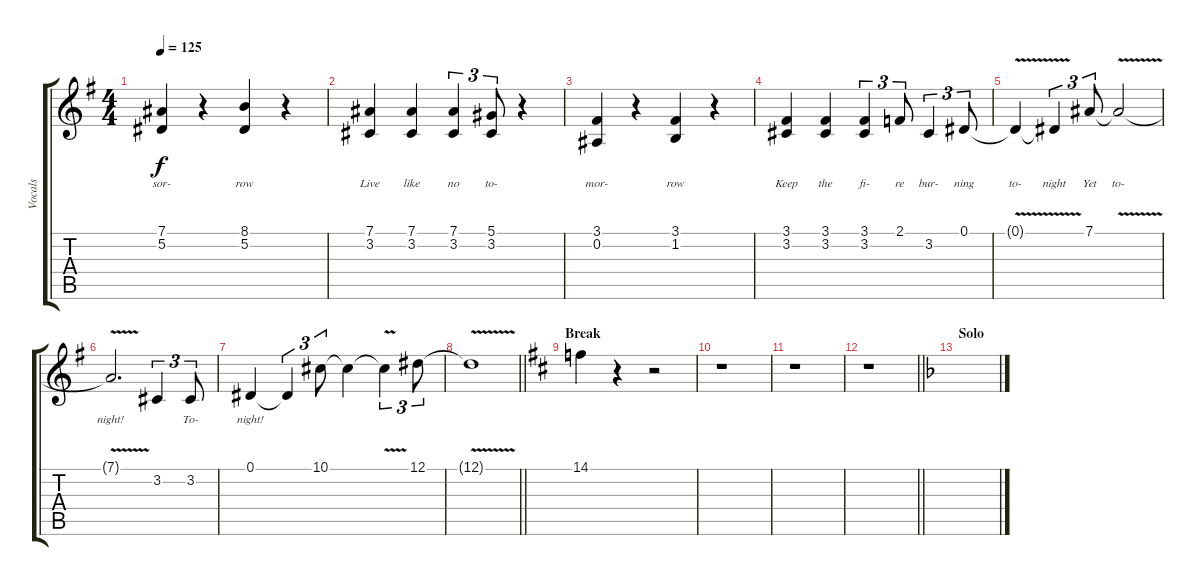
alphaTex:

\track ("Vocals" "Vocals") {instrument lead2sawtooth}
\staff {score tabs}
\tuning (Eb4 Bb3 Gb3 Db3 Ab2 Eb2) {hide}
\ts (4 4)
\tempo 125
\clef g2
\ks eminor
(7.1 5.2).4{lyrics (0 "sor-") lyrics (1 "") lyrics (2 "") lyrics (3 "") lyrics (4 "") dy f} r.4 (8.1 5.2).4{lyrics (0 "row") lyrics (1 "") lyrics (2 "") lyrics (3 "") lyrics (4 "")} r.4 |
(7.1 3.2).4{lyrics (0 "Live") lyrics (1 "") lyrics (2 "") lyrics (3 "") lyrics (4 "")} (7.1 3.2).4{lyrics (0 "like") lyrics (1 "") lyrics (2 "") lyrics (3 "") lyrics (4 "")} (7.1 3.2).4{tu (3 2) lyrics (0 "no") lyrics (1 "") lyrics (2 "") lyrics (3 "") lyrics (4 "")} (5.1 3.2).8{tu (3 2) lyrics (0 "to-") lyrics (1 "") lyrics (2 "") lyrics (3 "") lyrics (4 "")} r.4 |
(3.1 0.2).4{lyrics (0 "mor-") lyrics (1 "") lyrics (2 "") lyrics (3 "") lyrics (4 "")} r.4 (3.1 1.2).4{lyrics (0 "row") lyrics (1 "") lyrics (2 "") lyrics (3 "") lyrics (4 "")} r.4 |
(3.1 3.2).4{lyrics (0 "Keep") lyrics (1 "") lyrics (2 "") lyrics (3 "") lyrics (4 "")} (3.1 3.2).4{lyrics (0 "the") lyrics (1 "") lyrics (2 "") lyrics (3 "") lyrics (4 "")} (3.1 3.2).4{tu (3 2) lyrics (0 "fi-") lyrics (1 "") lyrics (2 "") lyrics (3 "") lyrics (4 "")} 2.1.8{tu (3 2) lyrics (0 "re") lyrics (1 "") lyrics (2 "") lyrics (3 "") lyrics (4 "")} 3.2.4{tu (3 2) lyrics (0 "bur-") lyrics (1 "") lyrics (2 "") lyrics (3 "") lyrics (4 "")} 0.1.8{tu (3 2) lyrics (0 "ning") lyrics (1 "") lyrics (2 "") lyrics (3 "") lyrics (4 "")} |
0.1{v t}.4{lyrics (0 "to-") lyrics (1 "") lyrics (2 "") lyrics (3 "") lyrics (4 "")} 0.1{t}.4{tu (3 2) lyrics (0 "night") lyrics (1 "") lyrics (2 "") lyrics (3 "") lyrics (4 "")} 7.1.8{tu (3 2) lyrics (0 "Yet") lyrics (1 "") lyrics (2 "") lyrics (3 "") lyrics (4 "")} 7.1{v t}.2{lyrics (0 "to-") lyrics (1 "") lyrics (2 "") lyrics (3 "") lyrics (4 "")} |
7.1{t}.2{d lyrics (0 "night!") lyrics (1 "") lyrics (2 "") lyrics (3 "") lyrics (4 "")} 3.2.4{tu (3 2) lyrics (0 "") lyrics (1 "") lyrics (2 "") lyrics (3 "") lyrics (4 "")} 3.2.8{tu (3 2) lyrics (0 "To-") lyrics (1 "") lyrics (2 "") lyrics (3 "") lyrics (4 "")} |
0.1.4{lyrics (0 "night!") lyrics (1 "") lyrics (2 "") lyrics (3 "") lyrics (4 "")} 0.1{t}.4{tu (3 2)} 10.1.8{tu (3 2)} 10.1{t}.4 10.1{v t}.4{tu (3 2)} 12.1.8{tu (3 2)} |
\barLineRight lightlight
12.1{v t}.1 |
\section ("" "Break")
\ks bminor
14.1.4 r.4 r.2 |
r.1 |
r.1 |
\barLineRight lightlight
r.1 |
\section ("" "Solo")
\ks dminor
